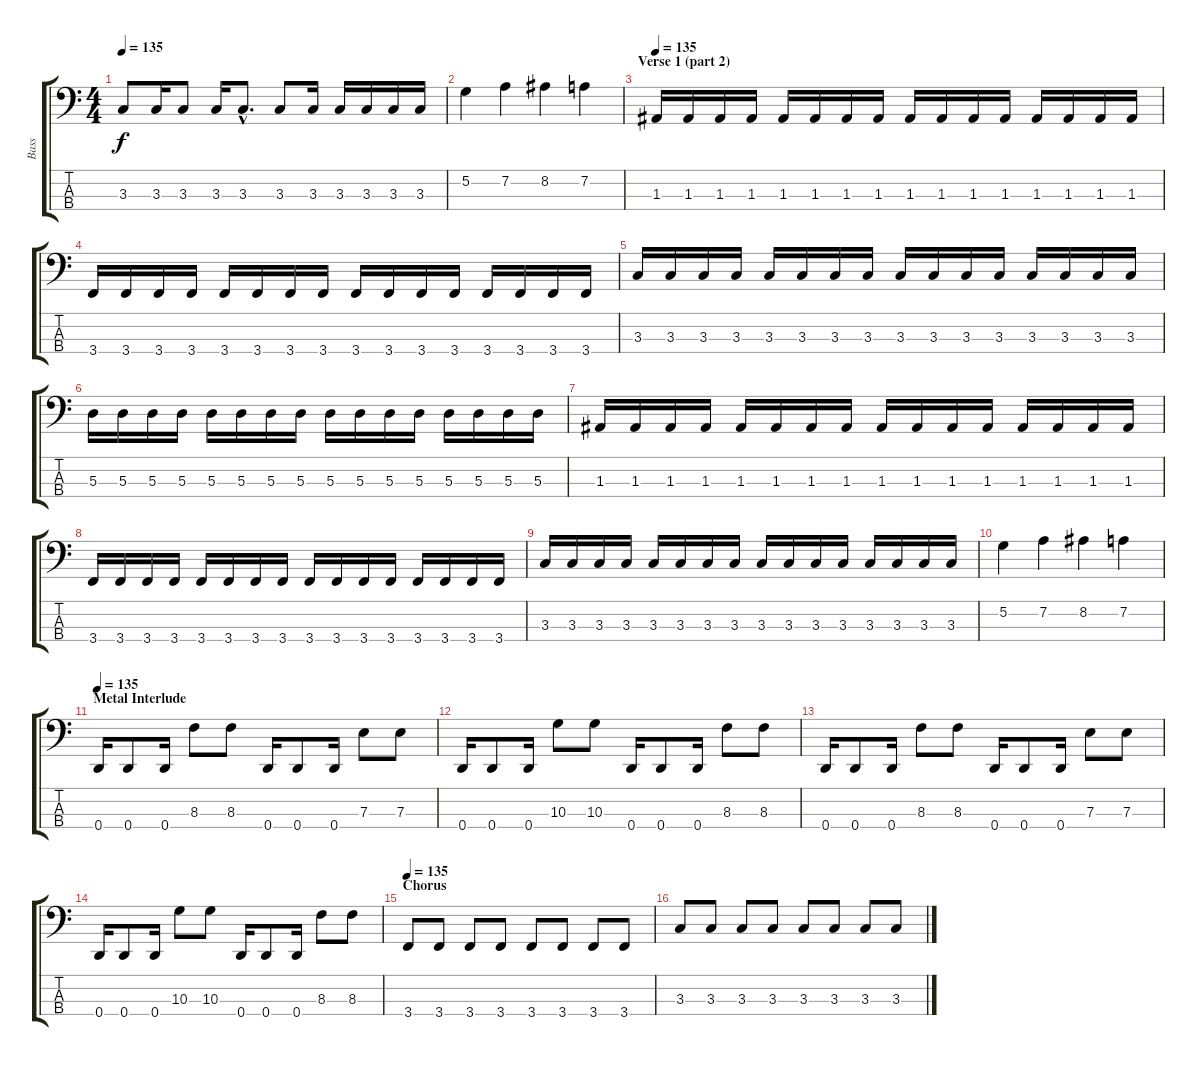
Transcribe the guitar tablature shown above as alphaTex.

\track ("Bass" "Bass") {instrument electricbassfinger}
\staff {score tabs}
\tuning (G2 D2 A1 D1) {hide}
\ts (4 4)
\tempo 135
\clef f4
\ks c
3.3.8{dy f} 3.3.16 3.3.8 3.3.16 3.3{hac}.8{d} 3.3.8 3.3.16 3.3.16 3.3.16 3.3.16 3.3.16 |
5.2.4 7.2.4 8.2.4 7.2.4 |
\section ("" "Verse 1 (part 2)")
\tempo 135
1.3.16 1.3.16 1.3.16 1.3.16 1.3.16 1.3.16 1.3.16 1.3.16 1.3.16 1.3.16 1.3.16 1.3.16 1.3.16 1.3.16 1.3.16 1.3.16 |
3.4.16 3.4.16 3.4.16 3.4.16 3.4.16 3.4.16 3.4.16 3.4.16 3.4.16 3.4.16 3.4.16 3.4.16 3.4.16 3.4.16 3.4.16 3.4.16 |
3.3.16 3.3.16 3.3.16 3.3.16 3.3.16 3.3.16 3.3.16 3.3.16 3.3.16 3.3.16 3.3.16 3.3.16 3.3.16 3.3.16 3.3.16 3.3.16 |
5.3.16 5.3.16 5.3.16 5.3.16 5.3.16 5.3.16 5.3.16 5.3.16 5.3.16 5.3.16 5.3.16 5.3.16 5.3.16 5.3.16 5.3.16 5.3.16 |
1.3.16 1.3.16 1.3.16 1.3.16 1.3.16 1.3.16 1.3.16 1.3.16 1.3.16 1.3.16 1.3.16 1.3.16 1.3.16 1.3.16 1.3.16 1.3.16 |
3.4.16 3.4.16 3.4.16 3.4.16 3.4.16 3.4.16 3.4.16 3.4.16 3.4.16 3.4.16 3.4.16 3.4.16 3.4.16 3.4.16 3.4.16 3.4.16 |
3.3.16 3.3.16 3.3.16 3.3.16 3.3.16 3.3.16 3.3.16 3.3.16 3.3.16 3.3.16 3.3.16 3.3.16 3.3.16 3.3.16 3.3.16 3.3.16 |
5.2.4 7.2.4 8.2.4 7.2.4 |
\section ("" "Metal Interlude")
\tempo 135
0.4.16 0.4.8 0.4.16 8.3.8 8.3.8 0.4.16 0.4.8 0.4.16 7.3.8 7.3.8 |
0.4.16 0.4.8 0.4.16 10.3.8 10.3.8 0.4.16 0.4.8 0.4.16 8.3.8 8.3.8 |
0.4.16 0.4.8 0.4.16 8.3.8 8.3.8 0.4.16 0.4.8 0.4.16 7.3.8 7.3.8 |
0.4.16 0.4.8 0.4.16 10.3.8 10.3.8 0.4.16 0.4.8 0.4.16 8.3.8 8.3.8 |
\section ("" "Chorus")
\tempo 135
3.4.8 3.4.8 3.4.8 3.4.8 3.4.8 3.4.8 3.4.8 3.4.8 |
3.3.8 3.3.8 3.3.8 3.3.8 3.3.8 3.3.8 3.3.8 3.3.8
